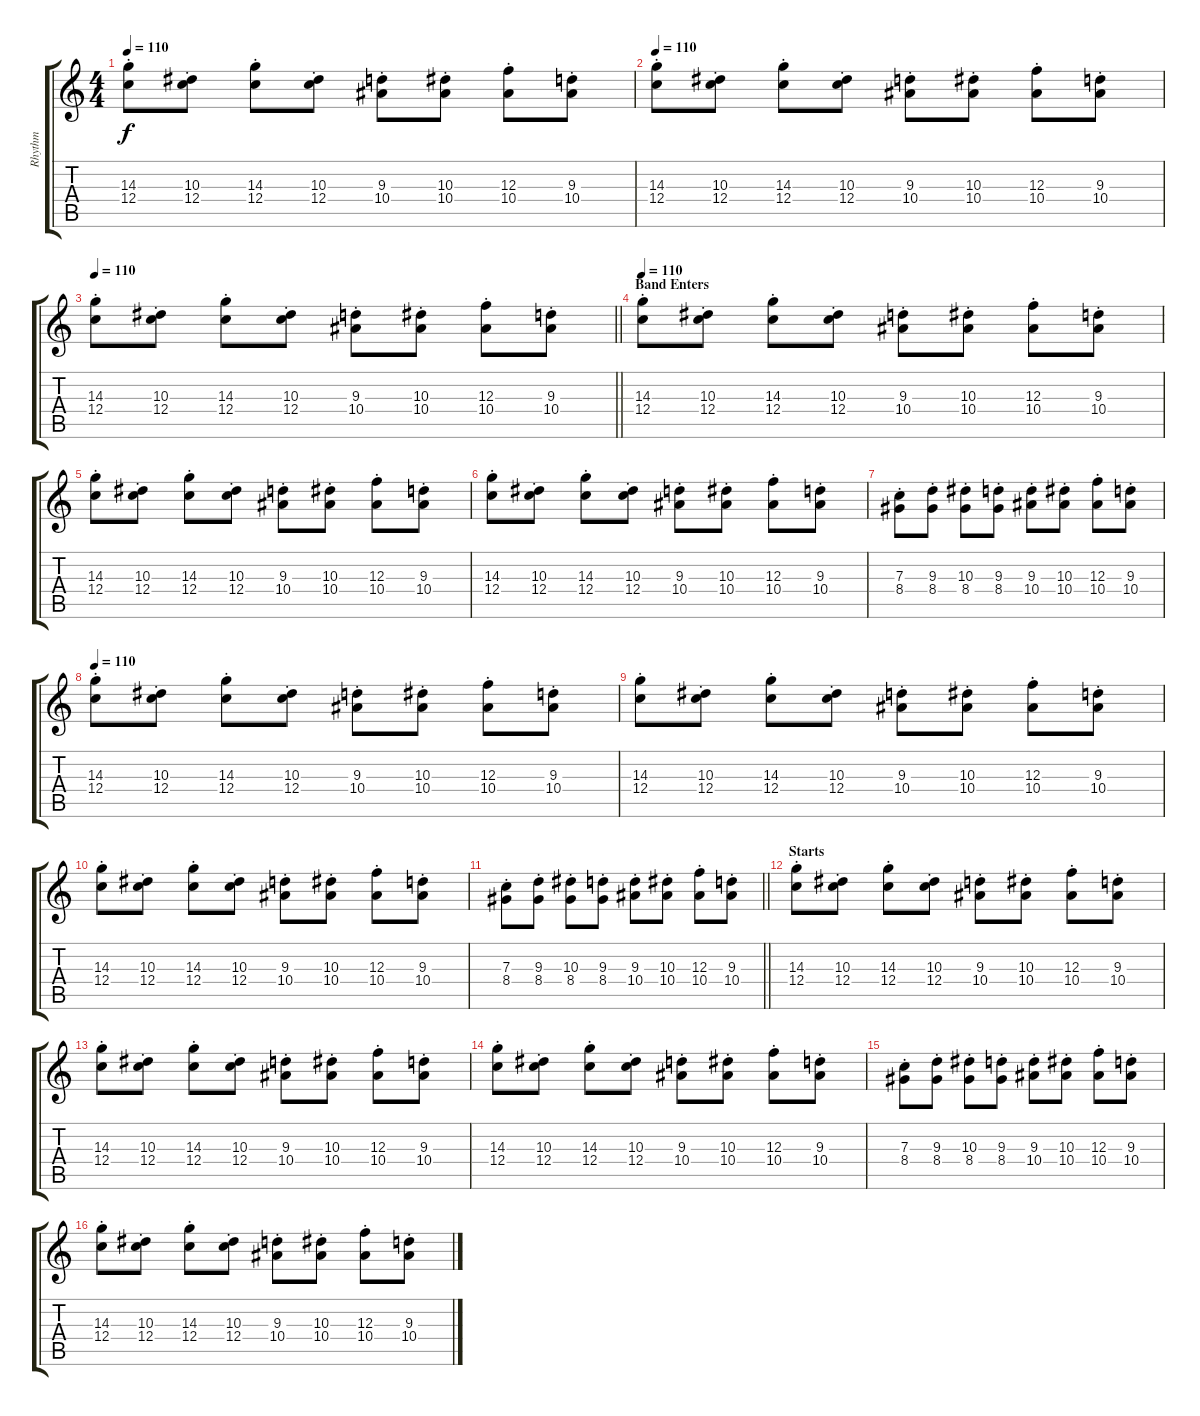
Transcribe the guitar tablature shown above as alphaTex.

\track ("Rhythm" "Rhythm") {instrument distortionguitar}
\staff {score tabs}
\tuning (D4 A3 F3 C3 G2 C2) {hide}
\ts (4 4)
\tempo 110
\clef g2
\ks c
(14.3{st} 12.4{st}).8{dy f} (10.3{st} 12.4{st}).8 (14.3{st} 12.4{st}).8 (10.3{st} 12.4{st}).8 (9.3{st} 10.4{st}).8 (10.3{st} 10.4{st}).8 (12.3{st} 10.4{st}).8 (9.3{st} 10.4{st}).8 |
\tempo 110
(14.3{st} 12.4{st}).8 (10.3{st} 12.4{st}).8 (14.3{st} 12.4{st}).8 (10.3{st} 12.4{st}).8 (9.3{st} 10.4{st}).8 (10.3{st} 10.4{st}).8 (12.3{st} 10.4{st}).8 (9.3{st} 10.4{st}).8 |
\tempo 110
\barLineRight lightlight
(14.3{st} 12.4{st}).8 (10.3{st} 12.4{st}).8 (14.3{st} 12.4{st}).8 (10.3{st} 12.4{st}).8 (9.3{st} 10.4{st}).8 (10.3{st} 10.4{st}).8 (12.3{st} 10.4{st}).8 (9.3{st} 10.4{st}).8 |
\section ("" "Band Enters")
\tempo 110
(14.3{st} 12.4{st}).8 (10.3{st} 12.4{st}).8 (14.3{st} 12.4{st}).8 (10.3{st} 12.4{st}).8 (9.3{st} 10.4{st}).8 (10.3{st} 10.4{st}).8 (12.3{st} 10.4{st}).8 (9.3{st} 10.4{st}).8 |
(14.3{st} 12.4{st}).8 (10.3{st} 12.4{st}).8 (14.3{st} 12.4{st}).8 (10.3{st} 12.4{st}).8 (9.3{st} 10.4{st}).8 (10.3{st} 10.4{st}).8 (12.3{st} 10.4{st}).8 (9.3{st} 10.4{st}).8 |
(14.3{st} 12.4{st}).8 (10.3{st} 12.4{st}).8 (14.3{st} 12.4{st}).8 (10.3{st} 12.4{st}).8 (9.3{st} 10.4{st}).8 (10.3{st} 10.4{st}).8 (12.3{st} 10.4{st}).8 (9.3{st} 10.4{st}).8 |
(7.3{st} 8.4{st}).8 (9.3{st} 8.4{st}).8 (10.3{st} 8.4{st}).8 (9.3{st} 8.4{st}).8 (9.3{st} 10.4{st}).8 (10.3{st} 10.4{st}).8 (12.3{st} 10.4{st}).8 (9.3{st} 10.4{st}).8 |
\tempo 110
(14.3{st} 12.4{st}).8 (10.3{st} 12.4{st}).8 (14.3{st} 12.4{st}).8 (10.3{st} 12.4{st}).8 (9.3{st} 10.4{st}).8 (10.3{st} 10.4{st}).8 (12.3{st} 10.4{st}).8 (9.3{st} 10.4{st}).8 |
(14.3{st} 12.4{st}).8 (10.3{st} 12.4{st}).8 (14.3{st} 12.4{st}).8 (10.3{st} 12.4{st}).8 (9.3{st} 10.4{st}).8 (10.3{st} 10.4{st}).8 (12.3{st} 10.4{st}).8 (9.3{st} 10.4{st}).8 |
(14.3{st} 12.4{st}).8 (10.3{st} 12.4{st}).8 (14.3{st} 12.4{st}).8 (10.3{st} 12.4{st}).8 (9.3{st} 10.4{st}).8 (10.3{st} 10.4{st}).8 (12.3{st} 10.4{st}).8 (9.3{st} 10.4{st}).8 |
\barLineRight lightlight
(7.3{st} 8.4{st}).8 (9.3{st} 8.4{st}).8 (10.3{st} 8.4{st}).8 (9.3{st} 8.4{st}).8 (9.3{st} 10.4{st}).8 (10.3{st} 10.4{st}).8 (12.3{st} 10.4{st}).8 (9.3{st} 10.4{st}).8 |
\section ("" "Starts")
(14.3{st} 12.4{st}).8 (10.3{st} 12.4{st}).8 (14.3{st} 12.4{st}).8 (10.3{st} 12.4{st}).8 (9.3{st} 10.4{st}).8 (10.3{st} 10.4{st}).8 (12.3{st} 10.4{st}).8 (9.3{st} 10.4{st}).8 |
(14.3{st} 12.4{st}).8 (10.3{st} 12.4{st}).8 (14.3{st} 12.4{st}).8 (10.3{st} 12.4{st}).8 (9.3{st} 10.4{st}).8 (10.3{st} 10.4{st}).8 (12.3{st} 10.4{st}).8 (9.3{st} 10.4{st}).8 |
(14.3{st} 12.4{st}).8 (10.3{st} 12.4{st}).8 (14.3{st} 12.4{st}).8 (10.3{st} 12.4{st}).8 (9.3{st} 10.4{st}).8 (10.3{st} 10.4{st}).8 (12.3{st} 10.4{st}).8 (9.3{st} 10.4{st}).8 |
(7.3{st} 8.4{st}).8 (9.3{st} 8.4{st}).8 (10.3{st} 8.4{st}).8 (9.3{st} 8.4{st}).8 (9.3{st} 10.4{st}).8 (10.3{st} 10.4{st}).8 (12.3{st} 10.4{st}).8 (9.3{st} 10.4{st}).8 |
(14.3{st} 12.4{st}).8 (10.3{st} 12.4{st}).8 (14.3{st} 12.4{st}).8 (10.3{st} 12.4{st}).8 (9.3{st} 10.4{st}).8 (10.3{st} 10.4{st}).8 (12.3{st} 10.4{st}).8 (9.3{st} 10.4{st}).8
